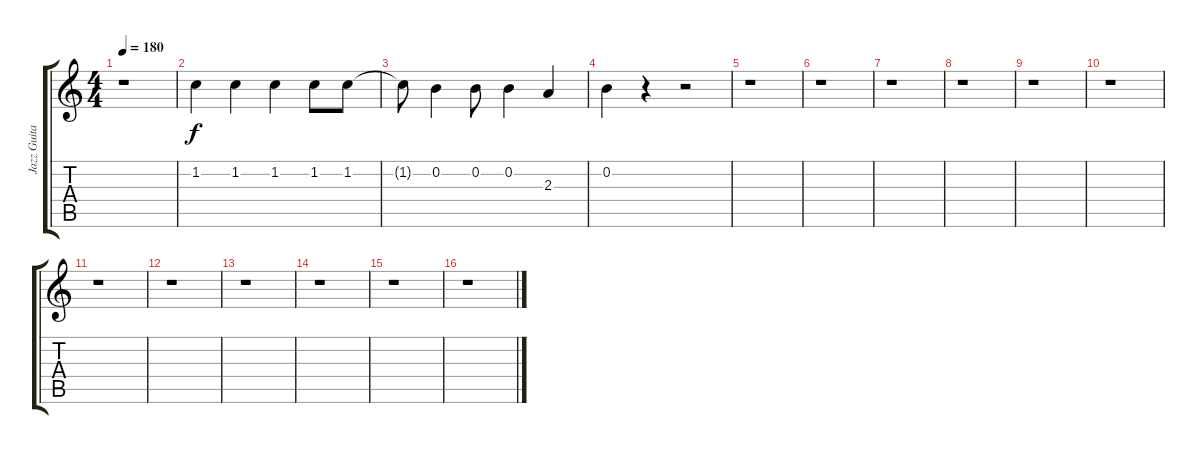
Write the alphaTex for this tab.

\track ("Jazz Guitar" "Jazz Guita") {instrument electricguitarjazz}
\staff {score tabs}
\tuning (E4 B3 G3 D3 A2 E2) {hide}
\ts (4 4)
\tempo 180
\clef g2
\ks c
r.1{dy f} |
1.2.4 1.2.4 1.2.4 1.2.8 1.2.8 |
1.2{t}.8 0.2.4 0.2.8 0.2.4 2.3.4 |
0.2.4 r.4 r.2 |
r.1 |
r.1 |
r.1 |
r.1 |
r.1 |
r.1 |
r.1 |
r.1 |
r.1 |
r.1 |
r.1 |
r.1
